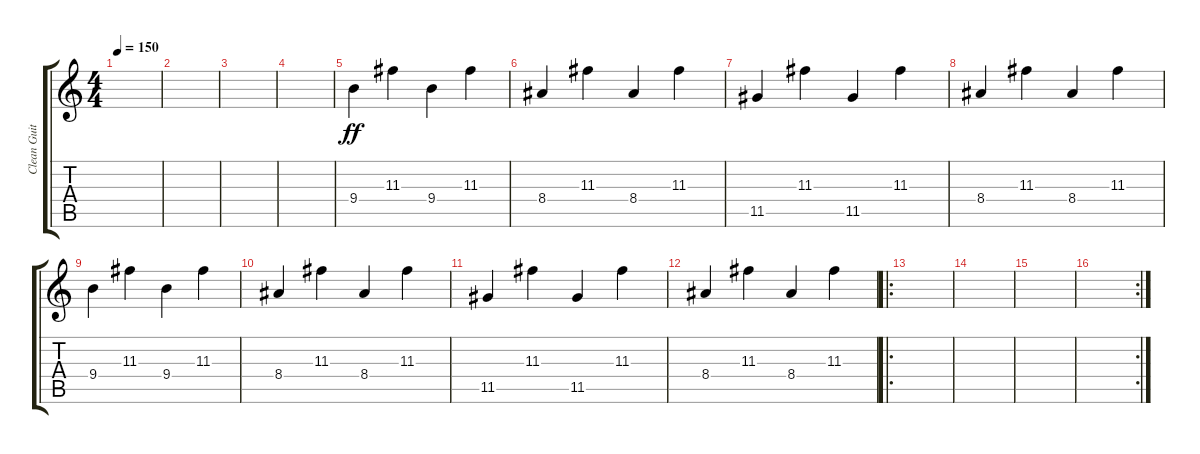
\track ("Clean Guitar" "Clean Guit") {instrument electricguitarclean}
\staff {score tabs}
\tuning (E4 B3 G3 D3 A2 E2) {hide}
\ts (4 4)
\tempo 150
\clef g2
\ks c
|
|
|
|
9.4.4{dy ff} 11.3.4 9.4.4 11.3.4 |
8.4.4 11.3.4 8.4.4 11.3.4 |
11.5.4 11.3.4 11.5.4 11.3.4 |
8.4.4 11.3.4 8.4.4 11.3.4 |
9.4.4 11.3.4 9.4.4 11.3.4 |
8.4.4 11.3.4 8.4.4 11.3.4 |
11.5.4 11.3.4 11.5.4 11.3.4 |
8.4.4 11.3.4 8.4.4 11.3.4 |
\ro
|
|
|
\rc 2
